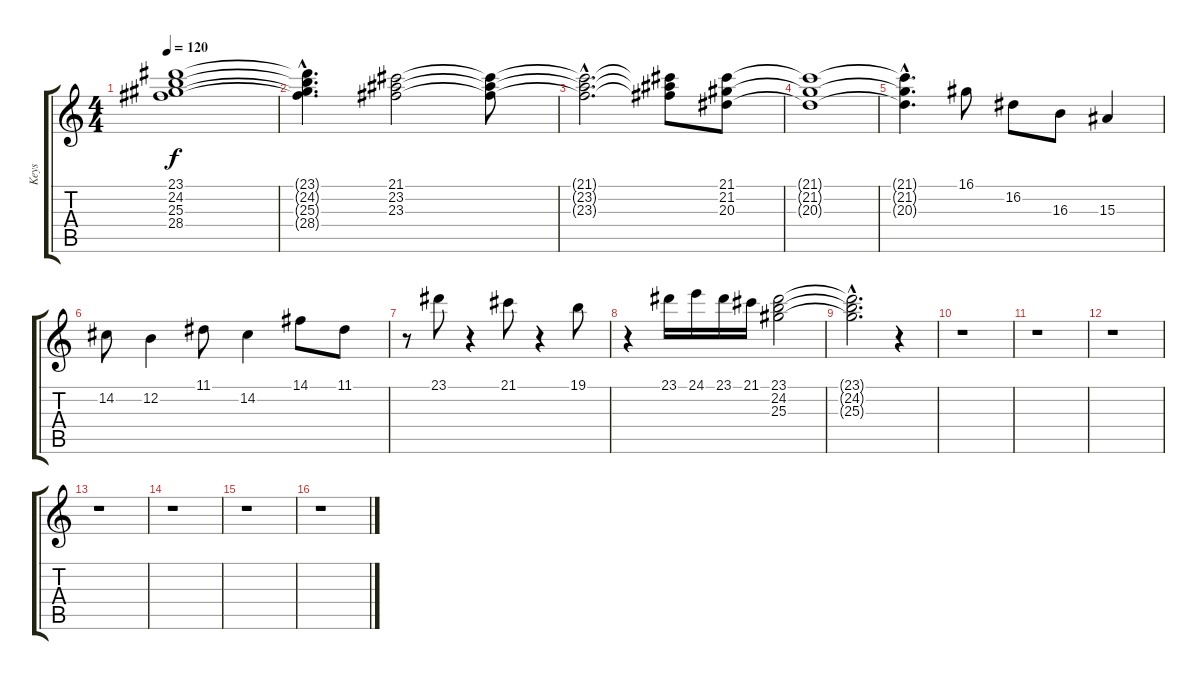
\track ("Keys" "Keys") {instrument rockorgan}
\staff {score tabs}
\tuning (E4 B3 G3 D3 A2 E2) {hide}
\ts (4 4)
\tempo 120
\clef g2
\ks c
(23.1{t} 24.2{t} 25.3{t} 28.4{t}).1{dy f} |
(23.1{hac t} 24.2{hac t} 25.3{hac t} 28.4{hac t}).4{d} (21.1 23.2 23.3).2 (21.1{t} 23.2{t} 23.3{t}).8 |
(21.1{hac t} 23.2{hac t} 23.3{hac t}).2{d} (21.1{t} 23.2{t} 23.3{t}).8 (21.1 21.2 20.3).8 |
(21.1{t} 21.2{t} 20.3{t}).1 |
(21.1{hac t} 21.2{hac t} 20.3{hac t}).4{d} 16.1.8 16.2.8 16.3.8 15.3.4 |
14.2.8 12.2.4 11.1.8 14.2.4 14.1.8 11.1.8 |
r.8 23.1.8 r.4 21.1.8 r.4 19.1.8 |
r.4 23.1.16 24.1.16 23.1.16 21.1.16 (23.1 24.2 25.3).2 |
(23.1{hac t} 24.2{hac t} 25.3{hac t}).2{d} r.4 |
r.1 |
r.1 |
r.1 |
r.1 |
r.1 |
r.1 |
r.1
